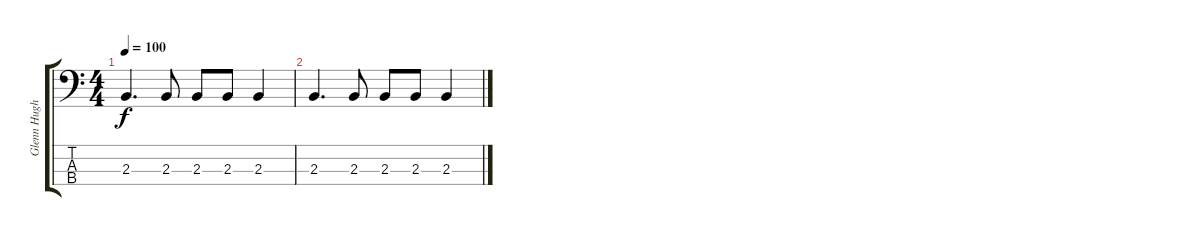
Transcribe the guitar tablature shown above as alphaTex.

\track ("Glenn Hughes" "Glenn Hugh") {instrument electricbasspick}
\staff {score tabs}
\tuning (G2 D2 A1 E1) {hide}
\ts (4 4)
\tempo 100
\clef f4
\ks c
2.3.4{d dy f} 2.3.8 2.3.8 2.3.8 2.3.4 |
2.3.4{d} 2.3.8 2.3.8 2.3.8 2.3.4
